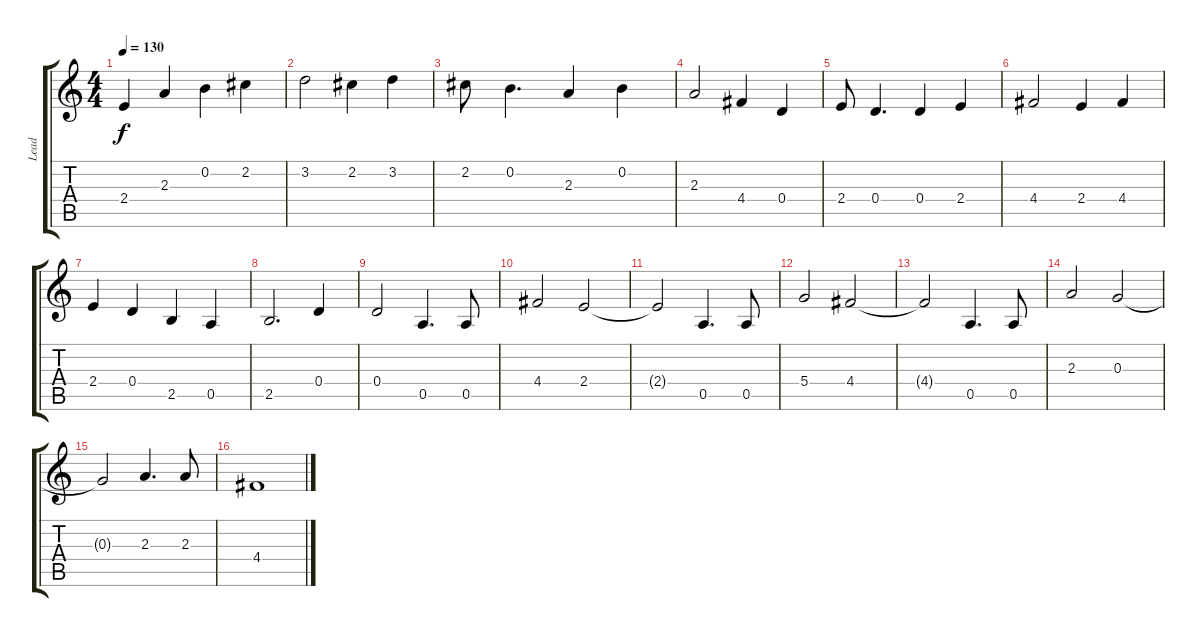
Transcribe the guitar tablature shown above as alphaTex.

\track ("Lead" "Lead") {instrument electricguitarjazz}
\staff {score tabs}
\tuning (E4 B3 G3 D3 A2 E2) {hide}
\ts (4 4)
\tempo 130
\clef g2
\ks c
2.4{t}.4{dy f} 2.3.4 0.2.4 2.2.4 |
3.2.2 2.2.4 3.2.4 |
2.2.8 0.2.4{d} 2.3.4 0.2.4 |
2.3.2 4.4.4 0.4.4 |
2.4.8 0.4.4{d} 0.4.4 2.4.4 |
4.4.2 2.4.4 4.4.4 |
2.4.4 0.4.4 2.5.4 0.5.4 |
2.5.2{d} 0.4.4 |
0.4.2 0.5.4{d} 0.5.8 |
4.4.2 2.4.2 |
2.4{t}.2 0.5.4{d} 0.5.8 |
5.4.2 4.4.2 |
4.4{t}.2 0.5.4{d} 0.5.8 |
2.3.2 0.3.2 |
0.3{t}.2 2.3.4{d} 2.3.8 |
4.4.1
